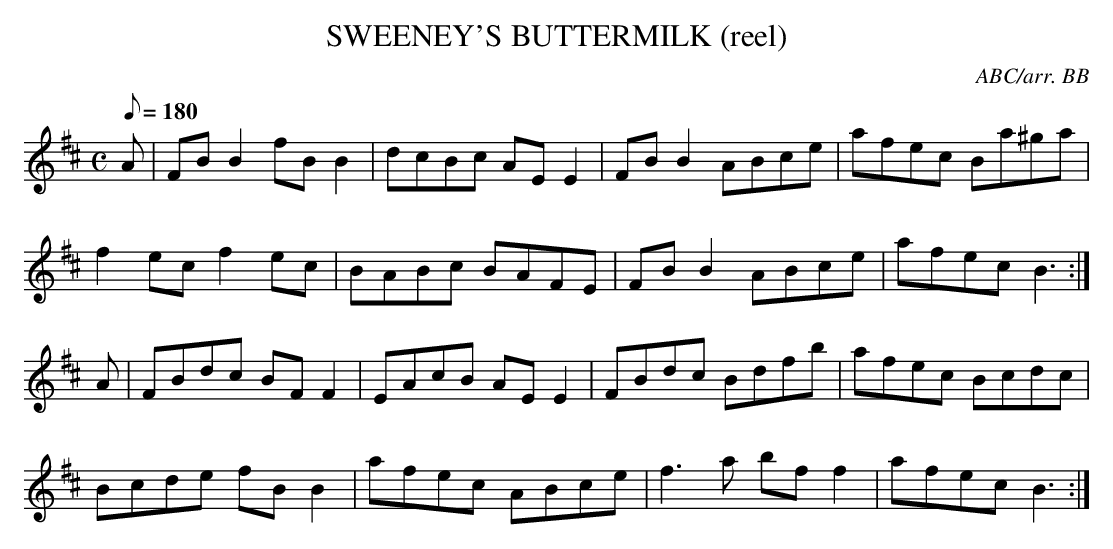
X:1
T:SWEENEY'S BUTTERMILK (reel)
C:ABC/arr. BB
L:1/8
M:C
Q:180
K:D
A|FBB2 fBB2|dcBc AEE2|FBB2 ABce|afec Ba^ga|
f2ec f2ec|BABc BAFE|FBB2 ABce|afec B3 :|
A|FBdc BFF2|EAcB AEE2|FBdc Bdfb|afec Bcdc|
Bcde fBB2|afec ABce|f3a bff2|afec B3 :|
